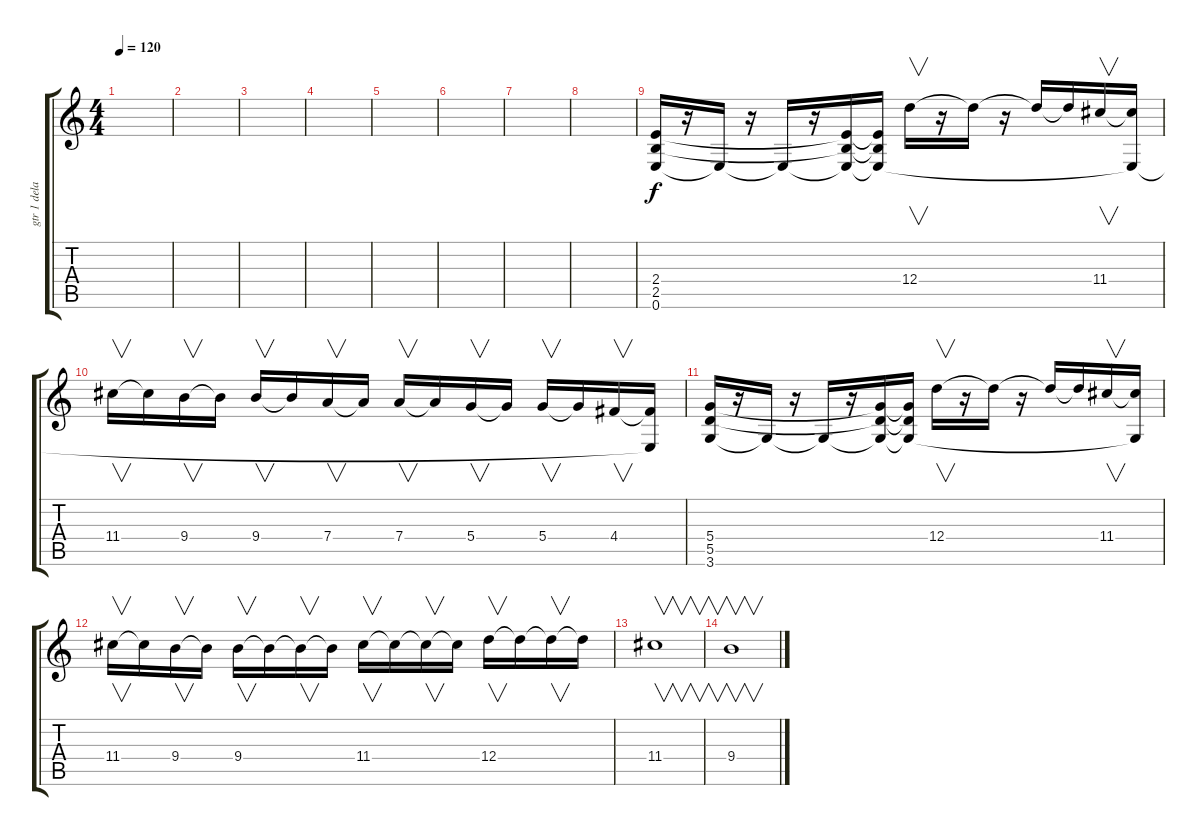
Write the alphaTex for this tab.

\track ("gtr 1 delay" "gtr 1 dela") {instrument electricguitarclean}
\staff {score tabs}
\tuning (E4 B3 G3 D3 A2 E2) {hide}
\ts (4 4)
\tempo 120
\clef g2
\ks c
|
|
|
|
|
|
|
|
(2.4 2.5 0.6).16{instrument synthstrings1} r.16 0.6{t}.16 r.16 0.6{t}.16 r.16 (2.4{t} 2.5{t} 0.6{t}).16 (2.4{t} 2.5{t} 0.6{t}).16 12.4.16{v} r.16 12.4{t}.16 r.16 12.4{t}.16 12.4{t}.16 11.4.16{v} (11.4{t} 0.6{t}).16 |
11.4.16{v} 11.4{t}.16 9.4.16{v} 9.4{t}.16 9.4.16{v} 9.4{t}.16 7.4.16{v} 7.4{t}.16 7.4.16{v} 7.4{t}.16 5.4.16{v} 5.4{t}.16 5.4.16{v} 5.4{t}.16 4.4.16{v} (4.4{t} 0.6{t}).16 |
(5.4 5.5 3.6).16 r.16 3.6{t}.16 r.16 3.6{t}.16 r.16 (5.4{t} 5.5{t} 3.6{t}).16 (5.4{t} 5.5{t} 3.6{t}).16 12.4.16{v} r.16 12.4{t}.16 r.16 12.4{t}.16 12.4{t}.16 11.4.16{v} (11.4{t} 3.6{t}).16 |
11.4.16{v} 11.4{t}.16 9.4.16{v} 9.4{t}.16 9.4.16{v} 9.4{t}.16 9.4{t}.16{v} 9.4{t}.16 11.4.16{v} 11.4{t}.16 11.4{t}.16{v} 11.4{t}.16 12.4.16{v} 12.4{t}.16 12.4{t}.16{v} 12.4{t}.16 |
11.4.1{v} |
9.4.1{v}
